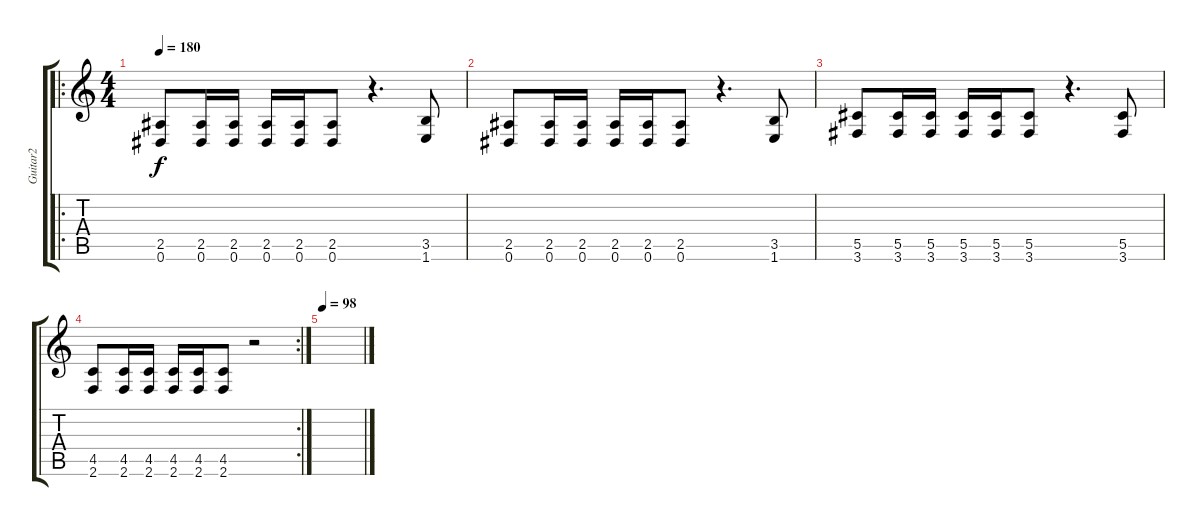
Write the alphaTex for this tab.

\track ("Guitar2" "Guitar2") {instrument distortionguitar}
\staff {score tabs}
\tuning (Eb4 Bb3 Gb3 Db3 Ab2 Eb2) {hide}
\ro
\ts (4 4)
\tempo 180
\clef g2
\ks c
(2.5 0.6).8{dy f} (2.5 0.6).16 (2.5 0.6).16 (2.5 0.6).16 (2.5 0.6).16 (2.5 0.6).8 r.4{d} (3.5 1.6).8 |
(2.5 0.6).8 (2.5 0.6).16 (2.5 0.6).16 (2.5 0.6).16 (2.5 0.6).16 (2.5 0.6).8 r.4{d} (3.5 1.6).8 |
(5.5 3.6).8 (5.5 3.6).16 (5.5 3.6).16 (5.5 3.6).16 (5.5 3.6).16 (5.5 3.6).8 r.4{d} (5.5 3.6).8 |
\rc 2
(4.5 2.6).8 (4.5 2.6).16 (4.5 2.6).16 (4.5 2.6).16 (4.5 2.6).16 (4.5 2.6).8 r.2 |
\tempo 98
